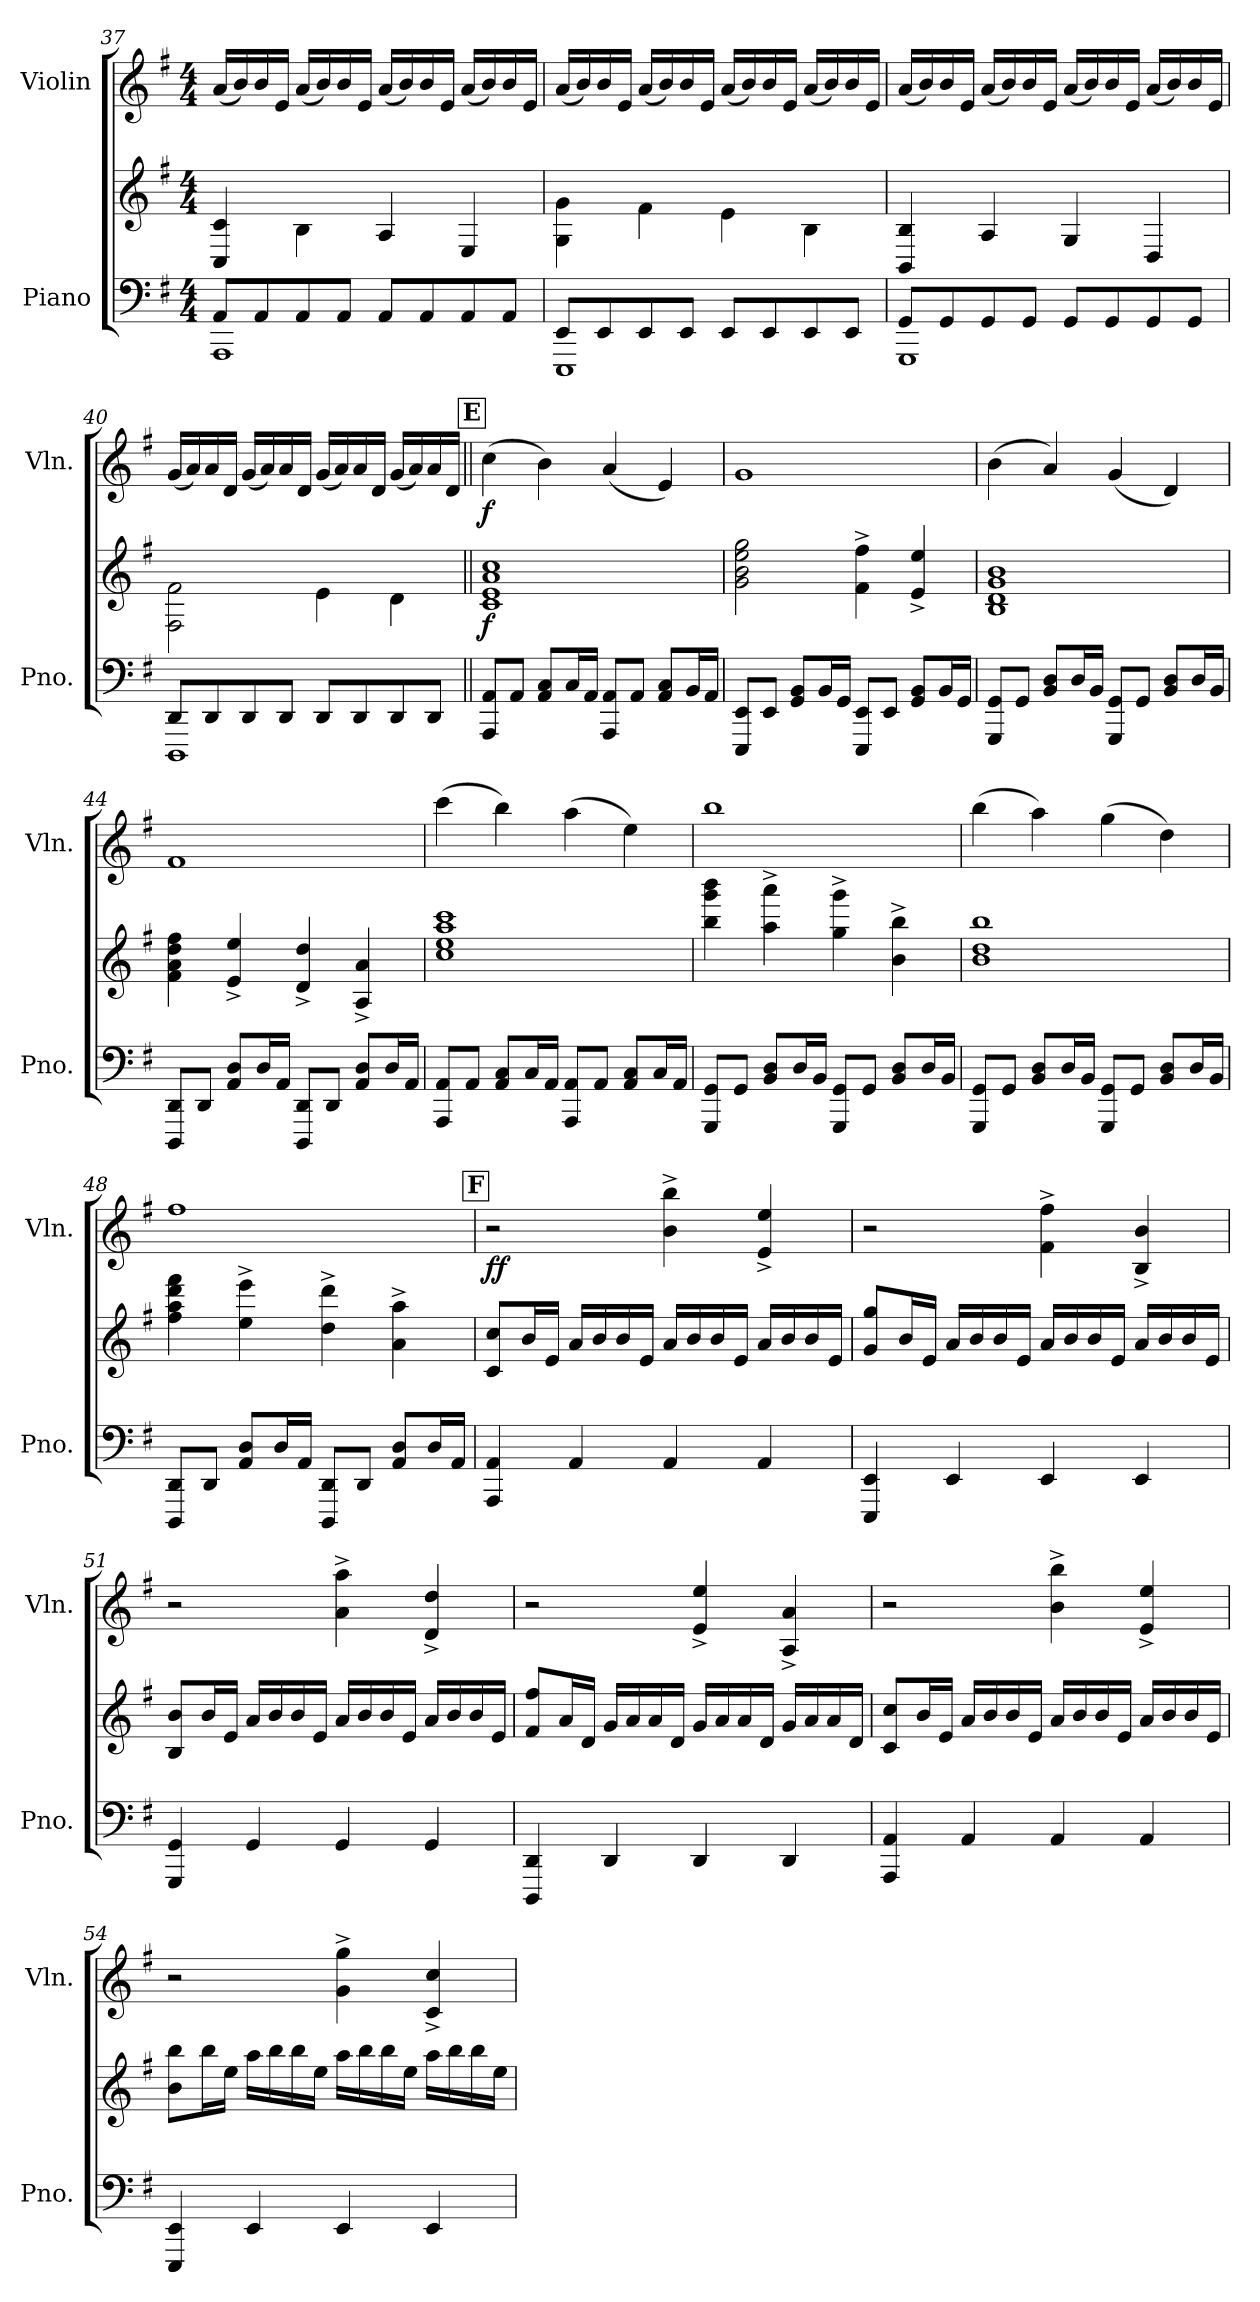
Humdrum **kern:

**kern	**kern	**dynam	**kern	**dynam
*part2	*part2	*part2	*part1	*part1
*staff3	*staff2	*staff2/3	*staff1	*staff1
*I"Piano	*	*	*I"Violin	*
*I'Pno.	*	*	*I'Vln.	*
!!LO:LB:g=z
*clefF4	*clefG2	*	*clefG2	*
*k[f#]	*k[f#]	*	*k[f#]	*
*M4/4	*M4/4	*	*M4/4	*
=37	=37	=37	=37	=37
*^	*	*	*	*
8AA/L	1AAA	4C/ 4c/	.	(16a/LL	.
.	.	.	.	16b/)	.
8AA/	.	.	.	16b/	.
.	.	.	.	16e/JJ	.
8AA/	.	4B\	.	(16a/LL	.
.	.	.	.	16b/)	.
8AA/J	.	.	.	16b/	.
.	.	.	.	16e/JJ	.
8AA/L	.	4A/	.	(16a/LL	.
.	.	.	.	16b/)	.
8AA/	.	.	.	16b/	.
.	.	.	.	16e/JJ	.
8AA/	.	4E/	.	(16a/LL	.
.	.	.	.	16b/)	.
8AA/J	.	.	.	16b/	.
.	.	.	.	16e/JJ	.
=38	=38	=38	=38	=38	=38
8EE/L	1EEE	4G\ 4g\	.	(16a/LL	.
.	.	.	.	16b/)	.
8EE/	.	.	.	16b/	.
.	.	.	.	16e/JJ	.
8EE/	.	4f#\	.	(16a/LL	.
.	.	.	.	16b/)	.
8EE/J	.	.	.	16b/	.
.	.	.	.	16e/JJ	.
8EE/L	.	4e\	.	(16a/LL	.
.	.	.	.	16b/)	.
8EE/	.	.	.	16b/	.
.	.	.	.	16e/JJ	.
8EE/	.	4B\	.	(16a/LL	.
.	.	.	.	16b/)	.
8EE/J	.	.	.	16b/	.
.	.	.	.	16e/JJ	.
!!LO:LB:g=z
=39	=39	=39	=39	=39	=39
8GG/L	1GGG	4BB/ 4B/	.	(16a/LL	.
.	.	.	.	16b/)	.
8GG/	.	.	.	16b/	.
.	.	.	.	16e/JJ	.
8GG/	.	4A/	.	(16a/LL	.
.	.	.	.	16b/)	.
8GG/J	.	.	.	16b/	.
.	.	.	.	16e/JJ	.
8GG/L	.	4G/	.	(16a/LL	.
.	.	.	.	16b/)	.
8GG/	.	.	.	16b/	.
.	.	.	.	16e/JJ	.
8GG/	.	4D/	.	(16a/LL	.
.	.	.	.	16b/)	.
8GG/J	.	.	.	16b/	.
.	.	.	.	16e/JJ	.
=40	=40	=40	=40	=40	=40
8DD/L	1DDD	2F#\ 2f#\	.	(16g/LL	.
.	.	.	.	16a/)	.
8DD/	.	.	.	16a/	.
.	.	.	.	16d/JJ	.
8DD/	.	.	.	(16g/LL	.
.	.	.	.	16a/)	.
8DD/J	.	.	.	16a/	.
.	.	.	.	16d/JJ	.
8DD/L	.	4e\	.	(16g/LL	.
.	.	.	.	16a/)	.
8DD/	.	.	.	16a/	.
.	.	.	.	16d/JJ	.
8DD/	.	4d\	.	(16g/LL	.
.	.	.	.	16a/)	.
8DD/J	.	.	.	16a/	.
.	.	.	.	16d/JJ	.
*v	*v	*	*	*	*
!!LO:PB:g=z
!!LO:REH:place=s1:a:B:fs=14:t=E
=41||	=41||	=41||	=41||	=41||
!	!	!LO:DY:b	!	!LO:DY:b
8AAA/ 8AA/L	1c 1e 1a 1cc	f	(4cc\	f
8AA/J	.	.	.	.
8AA/ 8C/L	.	.	4b\)	.
16C/L	.	.	.	.
16AA/JJ	.	.	.	.
8AAA/ 8AA/L	.	.	(4a/	.
8AA/J	.	.	.	.
8AA/ 8C/L	.	.	4e/)	.
16BB/L	.	.	.	.
16AA/JJ	.	.	.	.
=42	=42	=42	=42	=42
8EEE/ 8EE/L	2g\ 2b\ 2ee\ 2gg\	.	1g	.
8EE/J	.	.	.	.
8GG/ 8BB/L	.	.	.	.
16BB/L	.	.	.	.
16GG/JJ	.	.	.	.
8EEE/ 8EE/L	4f#\^ 4ff#\^	.	.	.
8EE/J	.	.	.	.
8GG/ 8BB/L	4e/^ 4ee/^	.	.	.
16BB/L	.	.	.	.
16GG/JJ	.	.	.	.
!!LO:LB:g=z
=43	=43	=43	=43	=43
8GGG/ 8GG/L	1B 1d 1g 1b	.	(4b\	.
8GG/J	.	.	.	.
8BB/ 8D/L	.	.	4a/)	.
16D/L	.	.	.	.
16BB/JJ	.	.	.	.
8GGG/ 8GG/L	.	.	(4g/	.
8GG/J	.	.	.	.
8BB/ 8D/L	.	.	4d/)	.
16D/L	.	.	.	.
16BB/JJ	.	.	.	.
=44	=44	=44	=44	=44
8DDD/ 8DD/L	4f#\ 4a\ 4dd\ 4ff#\	.	1f#	.
8DD/J	.	.	.	.
8AA/ 8D/L	4e/^ 4ee/^	.	.	.
16D/L	.	.	.	.
16AA/JJ	.	.	.	.
8DDD/ 8DD/L	4d/^ 4dd/^	.	.	.
8DD/J	.	.	.	.
8AA/ 8D/L	4A/^ 4a/^	.	.	.
16D/L	.	.	.	.
16AA/JJ	.	.	.	.
!!LO:LB:g=z
=45	=45	=45	=45	=45
8AAA/ 8AA/L	1cc 1ee 1aa 1ccc	.	(4ccc\	.
8AA/J	.	.	.	.
8AA/ 8C/L	.	.	4bb\)	.
16C/L	.	.	.	.
16AA/JJ	.	.	.	.
8AAA/ 8AA/L	.	.	(4aa\	.
8AA/J	.	.	.	.
8AA/ 8C/L	.	.	4ee\)	.
16C/L	.	.	.	.
16AA/JJ	.	.	.	.
=46	=46	=46	=46	=46
8GGG/ 8GG/L	4bb\ 4ggg\ 4bbb\	.	1bb	.
8GG/J	.	.	.	.
8BB/ 8D/L	4aa\^ 4aaa\^	.	.	.
16D/L	.	.	.	.
16BB/JJ	.	.	.	.
8GGG/ 8GG/L	4gg\^ 4ggg\^	.	.	.
8GG/J	.	.	.	.
8BB/ 8D/L	4b\^ 4bb\^	.	.	.
16D/L	.	.	.	.
16BB/JJ	.	.	.	.
!!LO:LB:g=z
=47	=47	=47	=47	=47
8GGG/ 8GG/L	1b 1dd 1bb	.	(4bb\	.
8GG/J	.	.	.	.
8BB/ 8D/L	.	.	4aa\)	.
16D/L	.	.	.	.
16BB/JJ	.	.	.	.
8GGG/ 8GG/L	.	.	(4gg\	.
8GG/J	.	.	.	.
8BB/ 8D/L	.	.	4dd\)	.
16D/L	.	.	.	.
16BB/JJ	.	.	.	.
=48	=48	=48	=48	=48
8DDD/ 8DD/L	4ff#\ 4aa\ 4ddd\ 4fff#\	.	1ff#	.
8DD/J	.	.	.	.
8AA/ 8D/L	4ee\^ 4eee\^	.	.	.
16D/L	.	.	.	.
16AA/JJ	.	.	.	.
8DDD/ 8DD/L	4dd\^ 4ddd\^	.	.	.
8DD/J	.	.	.	.
8AA/ 8D/L	4a\^ 4aa\^	.	.	.
16D/L	.	.	.	.
16AA/JJ	.	.	.	.
!!LO:PB:g=z
!!LO:REH:place=s1:a:B:fs=14:t=F
=49	=49	=49	=49	=49
!	!	!	!	!LO:DY:b
4AAA/ 4AA/	8c/ 8cc/L	.	2r	ff
.	16b/L	.	.	.
.	16e/JJ	.	.	.
4AA/	16a/LL	.	.	.
.	16b/	.	.	.
.	16b/	.	.	.
.	16e/JJ	.	.	.
4AA/	16a/LL	.	4b\^ 4bb\^	.
.	16b/	.	.	.
.	16b/	.	.	.
.	16e/JJ	.	.	.
4AA/	16a/LL	.	4e/^ 4ee/^	.
.	16b/	.	.	.
.	16b/	.	.	.
.	16e/JJ	.	.	.
=50	=50	=50	=50	=50
4EEE/ 4EE/	8g/ 8gg/L	.	2r	.
.	16b/L	.	.	.
.	16e/JJ	.	.	.
4EE/	16a/LL	.	.	.
.	16b/	.	.	.
.	16b/	.	.	.
.	16e/JJ	.	.	.
4EE/	16a/LL	.	4f#\^ 4ff#\^	.
.	16b/	.	.	.
.	16b/	.	.	.
.	16e/JJ	.	.	.
4EE/	16a/LL	.	4B/^ 4b/^	.
.	16b/	.	.	.
.	16b/	.	.	.
.	16e/JJ	.	.	.
!!LO:LB:g=z
=51	=51	=51	=51	=51
4GGG/ 4GG/	8B/ 8b/L	.	2r	.
.	16b/L	.	.	.
.	16e/JJ	.	.	.
4GG/	16a/LL	.	.	.
.	16b/	.	.	.
.	16b/	.	.	.
.	16e/JJ	.	.	.
4GG/	16a/LL	.	4a\^ 4aa\^	.
.	16b/	.	.	.
.	16b/	.	.	.
.	16e/JJ	.	.	.
4GG/	16a/LL	.	4d/^ 4dd/^	.
.	16b/	.	.	.
.	16b/	.	.	.
.	16e/JJ	.	.	.
=52	=52	=52	=52	=52
4DDD/ 4DD/	8f#/ 8ff#/L	.	2r	.
.	16a/L	.	.	.
.	16d/JJ	.	.	.
4DD/	16g/LL	.	.	.
.	16a/	.	.	.
.	16a/	.	.	.
.	16d/JJ	.	.	.
4DD/	16g/LL	.	4e/^ 4ee/^	.
.	16a/	.	.	.
.	16a/	.	.	.
.	16d/JJ	.	.	.
4DD/	16g/LL	.	4A/^ 4a/^	.
.	16a/	.	.	.
.	16a/	.	.	.
.	16d/JJ	.	.	.
!!LO:LB:g=z
=53	=53	=53	=53	=53
4AAA/ 4AA/	8c/ 8cc/L	.	2r	.
.	16b/L	.	.	.
.	16e/JJ	.	.	.
4AA/	16a/LL	.	.	.
.	16b/	.	.	.
.	16b/	.	.	.
.	16e/JJ	.	.	.
4AA/	16a/LL	.	4b\^ 4bb\^	.
.	16b/	.	.	.
.	16b/	.	.	.
.	16e/JJ	.	.	.
4AA/	16a/LL	.	4e/^ 4ee/^	.
.	16b/	.	.	.
.	16b/	.	.	.
.	16e/JJ	.	.	.
=54	=54	=54	=54	=54
4EEE/ 4EE/	8b\ 8bb\L	.	2r	.
.	16bb\L	.	.	.
.	16ee\JJ	.	.	.
4EE/	16aa\LL	.	.	.
.	16bb\	.	.	.
.	16bb\	.	.	.
.	16ee\JJ	.	.	.
4EE/	16aa\LL	.	4g\^ 4gg\^	.
.	16bb\	.	.	.
.	16bb\	.	.	.
.	16ee\JJ	.	.	.
4EE/	16aa\LL	.	4c/^ 4cc/^	.
.	16bb\	.	.	.
.	16bb\	.	.	.
.	16ee\JJ	.	.	.
=	=	=	=	=
*-	*-	*-	*-	*-
